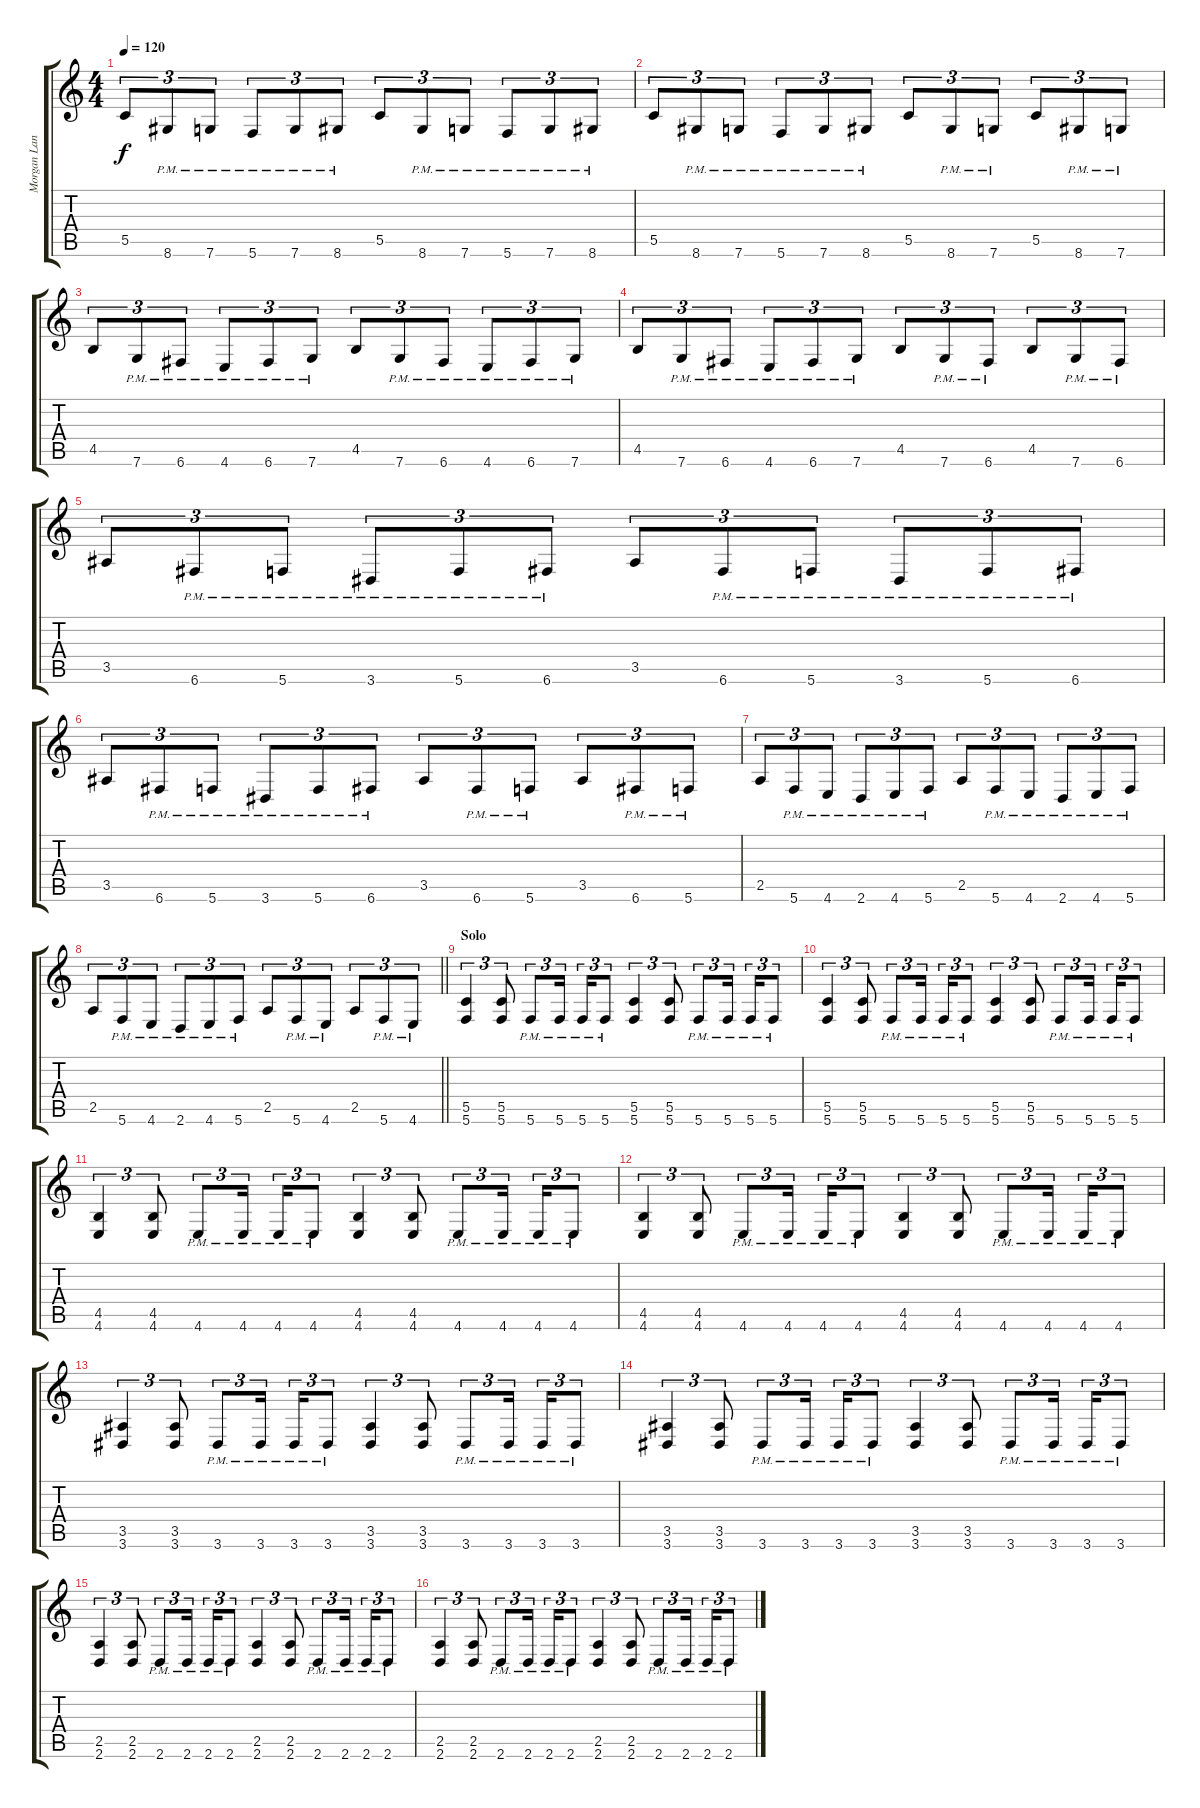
\track ("Morgan Lander" "Morgan Lan") {instrument distortionguitar}
\staff {score tabs}
\tuning (D4 A3 F3 C3 G2 C2) {hide}
\ts (4 4)
\tempo 120
\clef g2
\ks c
5.5.8{tu (3 2) dy f} 8.6{pm}.8{tu (3 2)} 7.6{pm}.8{tu (3 2)} 5.6{pm}.8{tu (3 2)} 7.6{pm}.8{tu (3 2)} 8.6{pm}.8{tu (3 2)} 5.5.8{tu (3 2)} 8.6{pm}.8{tu (3 2)} 7.6{pm}.8{tu (3 2)} 5.6{pm}.8{tu (3 2)} 7.6{pm}.8{tu (3 2)} 8.6{pm}.8{tu (3 2)} |
5.5.8{tu (3 2)} 8.6{pm}.8{tu (3 2)} 7.6{pm}.8{tu (3 2)} 5.6{pm}.8{tu (3 2)} 7.6{pm}.8{tu (3 2)} 8.6{pm}.8{tu (3 2)} 5.5.8{tu (3 2)} 8.6{pm}.8{tu (3 2)} 7.6{pm}.8{tu (3 2)} 5.5.8{tu (3 2)} 8.6{pm}.8{tu (3 2)} 7.6{pm}.8{tu (3 2)} |
4.5.8{tu (3 2)} 7.6{pm}.8{tu (3 2)} 6.6{pm}.8{tu (3 2)} 4.6{pm}.8{tu (3 2)} 6.6{pm}.8{tu (3 2)} 7.6{pm}.8{tu (3 2)} 4.5.8{tu (3 2)} 7.6{pm}.8{tu (3 2)} 6.6{pm}.8{tu (3 2)} 4.6{pm}.8{tu (3 2)} 6.6{pm}.8{tu (3 2)} 7.6{pm}.8{tu (3 2)} |
4.5.8{tu (3 2)} 7.6{pm}.8{tu (3 2)} 6.6{pm}.8{tu (3 2)} 4.6{pm}.8{tu (3 2)} 6.6{pm}.8{tu (3 2)} 7.6{pm}.8{tu (3 2)} 4.5.8{tu (3 2)} 7.6{pm}.8{tu (3 2)} 6.6{pm}.8{tu (3 2)} 4.5.8{tu (3 2)} 7.6{pm}.8{tu (3 2)} 6.6{pm}.8{tu (3 2)} |
3.5.8{tu (3 2)} 6.6{pm}.8{tu (3 2)} 5.6{pm}.8{tu (3 2)} 3.6{pm}.8{tu (3 2)} 5.6{pm}.8{tu (3 2)} 6.6{pm}.8{tu (3 2)} 3.5.8{tu (3 2)} 6.6{pm}.8{tu (3 2)} 5.6{pm}.8{tu (3 2)} 3.6{pm}.8{tu (3 2)} 5.6{pm}.8{tu (3 2)} 6.6{pm}.8{tu (3 2)} |
3.5.8{tu (3 2)} 6.6{pm}.8{tu (3 2)} 5.6{pm}.8{tu (3 2)} 3.6{pm}.8{tu (3 2)} 5.6{pm}.8{tu (3 2)} 6.6{pm}.8{tu (3 2)} 3.5.8{tu (3 2)} 6.6{pm}.8{tu (3 2)} 5.6{pm}.8{tu (3 2)} 3.5.8{tu (3 2)} 6.6{pm}.8{tu (3 2)} 5.6{pm}.8{tu (3 2)} |
2.5.8{tu (3 2)} 5.6{pm}.8{tu (3 2)} 4.6{pm}.8{tu (3 2)} 2.6{pm}.8{tu (3 2)} 4.6{pm}.8{tu (3 2)} 5.6{pm}.8{tu (3 2)} 2.5.8{tu (3 2)} 5.6{pm}.8{tu (3 2)} 4.6{pm}.8{tu (3 2)} 2.6{pm}.8{tu (3 2)} 4.6{pm}.8{tu (3 2)} 5.6{pm}.8{tu (3 2)} |
\barLineRight lightlight
2.5.8{tu (3 2)} 5.6{pm}.8{tu (3 2)} 4.6{pm}.8{tu (3 2)} 2.6{pm}.8{tu (3 2)} 4.6{pm}.8{tu (3 2)} 5.6{pm}.8{tu (3 2)} 2.5.8{tu (3 2)} 5.6{pm}.8{tu (3 2)} 4.6{pm}.8{tu (3 2)} 2.5.8{tu (3 2)} 5.6{pm}.8{tu (3 2)} 4.6{pm}.8{tu (3 2)} |
\section ("" "Solo")
(5.5 5.6).4{tu (3 2)} (5.5 5.6).8{tu (3 2)} 5.6{pm}.8{tu (3 2)} 5.6{pm}.16{tu (3 2) beam splitsecondary} 5.6{pm}.16{tu (3 2)} 5.6{pm}.8{tu (3 2)} (5.5 5.6).4{tu (3 2)} (5.5 5.6).8{tu (3 2)} 5.6{pm}.8{tu (3 2)} 5.6{pm}.16{tu (3 2) beam splitsecondary} 5.6{pm}.16{tu (3 2)} 5.6{pm}.8{tu (3 2)} |
(5.5 5.6).4{tu (3 2)} (5.5 5.6).8{tu (3 2)} 5.6{pm}.8{tu (3 2)} 5.6{pm}.16{tu (3 2) beam splitsecondary} 5.6{pm}.16{tu (3 2)} 5.6{pm}.8{tu (3 2)} (5.5 5.6).4{tu (3 2)} (5.5 5.6).8{tu (3 2)} 5.6{pm}.8{tu (3 2)} 5.6{pm}.16{tu (3 2) beam splitsecondary} 5.6{pm}.16{tu (3 2)} 5.6{pm}.8{tu (3 2)} |
(4.5 4.6).4{tu (3 2)} (4.5 4.6).8{tu (3 2)} 4.6{pm}.8{tu (3 2)} 4.6{pm}.16{tu (3 2) beam splitsecondary} 4.6{pm}.16{tu (3 2)} 4.6{pm}.8{tu (3 2)} (4.5 4.6).4{tu (3 2)} (4.5 4.6).8{tu (3 2)} 4.6{pm}.8{tu (3 2)} 4.6{pm}.16{tu (3 2) beam splitsecondary} 4.6{pm}.16{tu (3 2)} 4.6{pm}.8{tu (3 2)} |
(4.5 4.6).4{tu (3 2)} (4.5 4.6).8{tu (3 2)} 4.6{pm}.8{tu (3 2)} 4.6{pm}.16{tu (3 2) beam splitsecondary} 4.6{pm}.16{tu (3 2)} 4.6{pm}.8{tu (3 2)} (4.5 4.6).4{tu (3 2)} (4.5 4.6).8{tu (3 2)} 4.6{pm}.8{tu (3 2)} 4.6{pm}.16{tu (3 2) beam splitsecondary} 4.6{pm}.16{tu (3 2)} 4.6{pm}.8{tu (3 2)} |
(3.5 3.6).4{tu (3 2)} (3.5 3.6).8{tu (3 2)} 3.6{pm}.8{tu (3 2)} 3.6{pm}.16{tu (3 2) beam splitsecondary} 3.6{pm}.16{tu (3 2)} 3.6{pm}.8{tu (3 2)} (3.5 3.6).4{tu (3 2)} (3.5 3.6).8{tu (3 2)} 3.6{pm}.8{tu (3 2)} 3.6{pm}.16{tu (3 2) beam splitsecondary} 3.6{pm}.16{tu (3 2)} 3.6{pm}.8{tu (3 2)} |
(3.5 3.6).4{tu (3 2)} (3.5 3.6).8{tu (3 2)} 3.6{pm}.8{tu (3 2)} 3.6{pm}.16{tu (3 2) beam splitsecondary} 3.6{pm}.16{tu (3 2)} 3.6{pm}.8{tu (3 2)} (3.5 3.6).4{tu (3 2)} (3.5 3.6).8{tu (3 2)} 3.6{pm}.8{tu (3 2)} 3.6{pm}.16{tu (3 2) beam splitsecondary} 3.6{pm}.16{tu (3 2)} 3.6{pm}.8{tu (3 2)} |
(2.5 2.6).4{tu (3 2)} (2.5 2.6).8{tu (3 2)} 2.6{pm}.8{tu (3 2)} 2.6{pm}.16{tu (3 2) beam splitsecondary} 2.6{pm}.16{tu (3 2)} 2.6{pm}.8{tu (3 2)} (2.5 2.6).4{tu (3 2)} (2.5 2.6).8{tu (3 2)} 2.6{pm}.8{tu (3 2)} 2.6{pm}.16{tu (3 2) beam splitsecondary} 2.6{pm}.16{tu (3 2)} 2.6{pm}.8{tu (3 2)} |
(2.5 2.6).4{tu (3 2)} (2.5 2.6).8{tu (3 2)} 2.6{pm}.8{tu (3 2)} 2.6{pm}.16{tu (3 2) beam splitsecondary} 2.6{pm}.16{tu (3 2)} 2.6{pm}.8{tu (3 2)} (2.5 2.6).4{tu (3 2)} (2.5 2.6).8{tu (3 2)} 2.6{pm}.8{tu (3 2)} 2.6{pm}.16{tu (3 2) beam splitsecondary} 2.6{pm}.16{tu (3 2)} 2.6{pm}.8{tu (3 2)}
